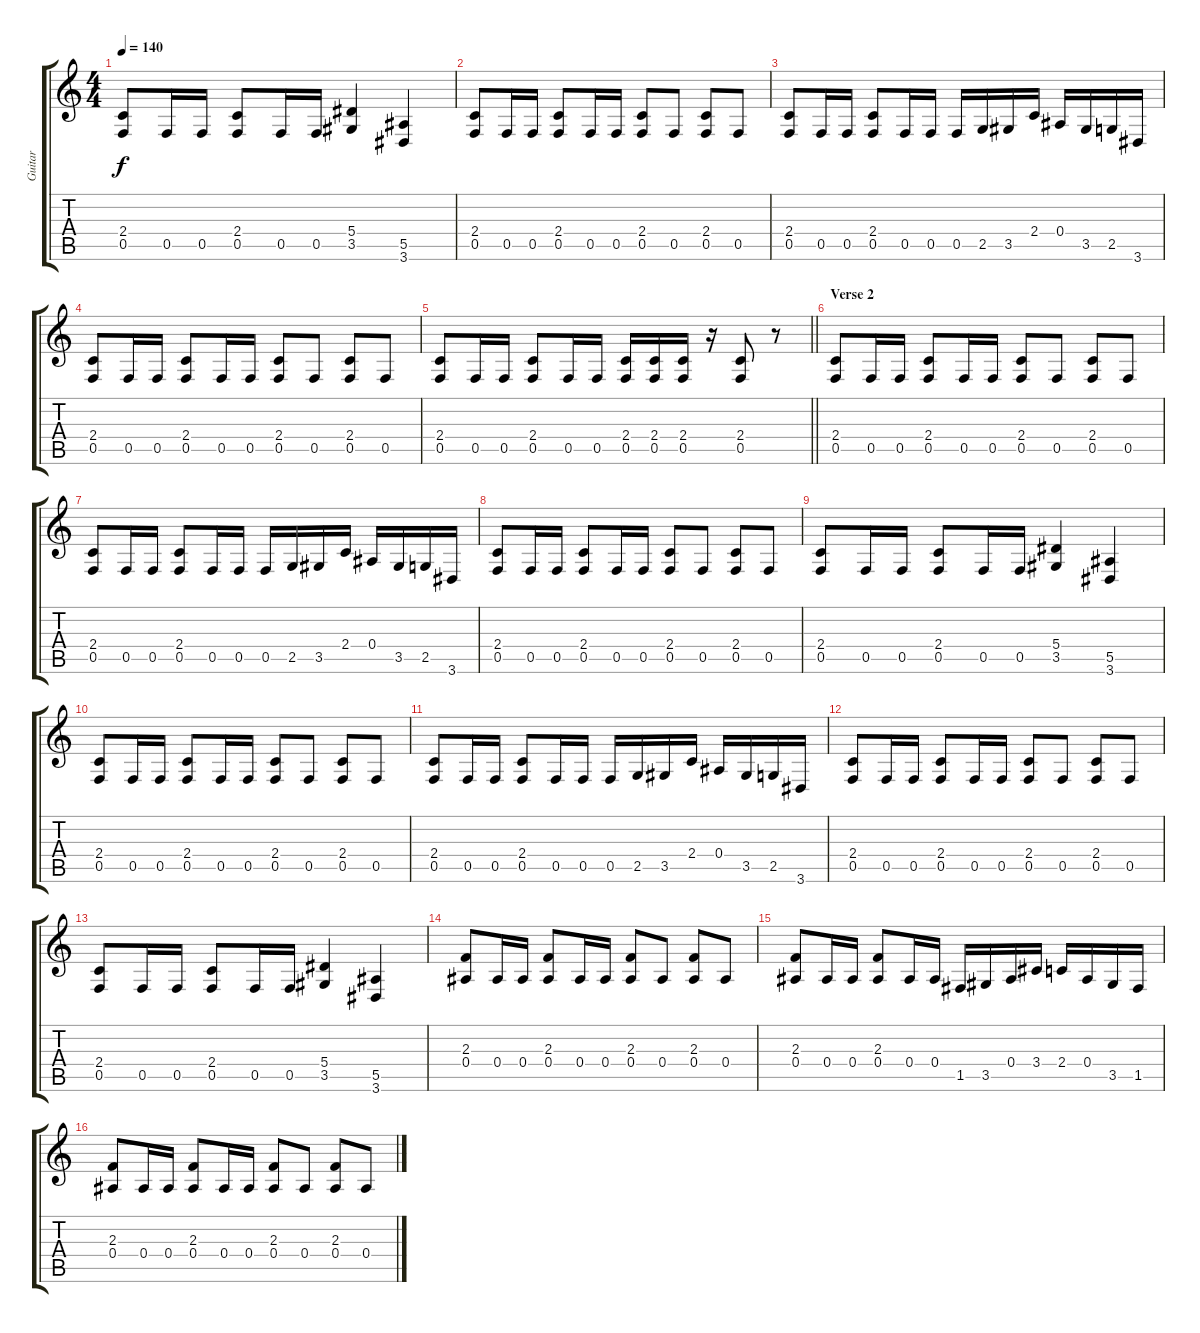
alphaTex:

\track ("Guitar" "Guitar") {instrument distortionguitar}
\staff {score tabs}
\tuning (C4 G3 Eb3 Bb2 F2 C2) {hide}
\ts (4 4)
\tempo 140
\clef g2
\ks c
(2.4 0.5).8{dy f} 0.5.16 0.5.16 (2.4 0.5).8 0.5.16 0.5.16 (5.4 3.5).4 (5.5 3.6).4 |
(2.4 0.5).8 0.5.16 0.5.16 (2.4 0.5).8 0.5.16 0.5.16 (2.4 0.5).8 0.5.8 (2.4 0.5).8 0.5.8 |
(2.4 0.5).8 0.5.16 0.5.16 (2.4 0.5).8 0.5.16 0.5.16 0.5.16 2.5.16 3.5.16 2.4.16 0.4.16 3.5.16 2.5.16 3.6.16 |
(2.4 0.5).8 0.5.16 0.5.16 (2.4 0.5).8 0.5.16 0.5.16 (2.4 0.5).8 0.5.8 (2.4 0.5).8 0.5.8 |
\barLineRight lightlight
(2.4 0.5).8 0.5.16 0.5.16 (2.4 0.5).8 0.5.16 0.5.16 (2.4 0.5).16 (2.4 0.5).16 (2.4 0.5).16 r.16 (2.4 0.5).8 r.8 |
\section ("" "Verse 2")
(2.4 0.5).8 0.5.16 0.5.16 (2.4 0.5).8 0.5.16 0.5.16 (2.4 0.5).8 0.5.8 (2.4 0.5).8 0.5.8 |
(2.4 0.5).8 0.5.16 0.5.16 (2.4 0.5).8 0.5.16 0.5.16 0.5.16 2.5.16 3.5.16 2.4.16 0.4.16 3.5.16 2.5.16 3.6.16 |
(2.4 0.5).8 0.5.16 0.5.16 (2.4 0.5).8 0.5.16 0.5.16 (2.4 0.5).8 0.5.8 (2.4 0.5).8 0.5.8 |
(2.4 0.5).8 0.5.16 0.5.16 (2.4 0.5).8 0.5.16 0.5.16 (5.4 3.5).4 (5.5 3.6).4 |
(2.4 0.5).8 0.5.16 0.5.16 (2.4 0.5).8 0.5.16 0.5.16 (2.4 0.5).8 0.5.8 (2.4 0.5).8 0.5.8 |
(2.4 0.5).8 0.5.16 0.5.16 (2.4 0.5).8 0.5.16 0.5.16 0.5.16 2.5.16 3.5.16 2.4.16 0.4.16 3.5.16 2.5.16 3.6.16 |
(2.4 0.5).8 0.5.16 0.5.16 (2.4 0.5).8 0.5.16 0.5.16 (2.4 0.5).8 0.5.8 (2.4 0.5).8 0.5.8 |
(2.4 0.5).8 0.5.16 0.5.16 (2.4 0.5).8 0.5.16 0.5.16 (5.4 3.5).4 (5.5 3.6).4 |
(2.3 0.4).8 0.4.16 0.4.16 (2.3 0.4).8 0.4.16 0.4.16 (2.3 0.4).8 0.4.8 (2.3 0.4).8 0.4.8 |
(2.3 0.4).8 0.4.16 0.4.16 (2.3 0.4).8 0.4.16 0.4.16 1.5.16 3.5.16 0.4.16 3.4.16 2.4.16 0.4.16 3.5.16 1.5.16 |
(2.3 0.4).8 0.4.16 0.4.16 (2.3 0.4).8 0.4.16 0.4.16 (2.3 0.4).8 0.4.8 (2.3 0.4).8 0.4.8
